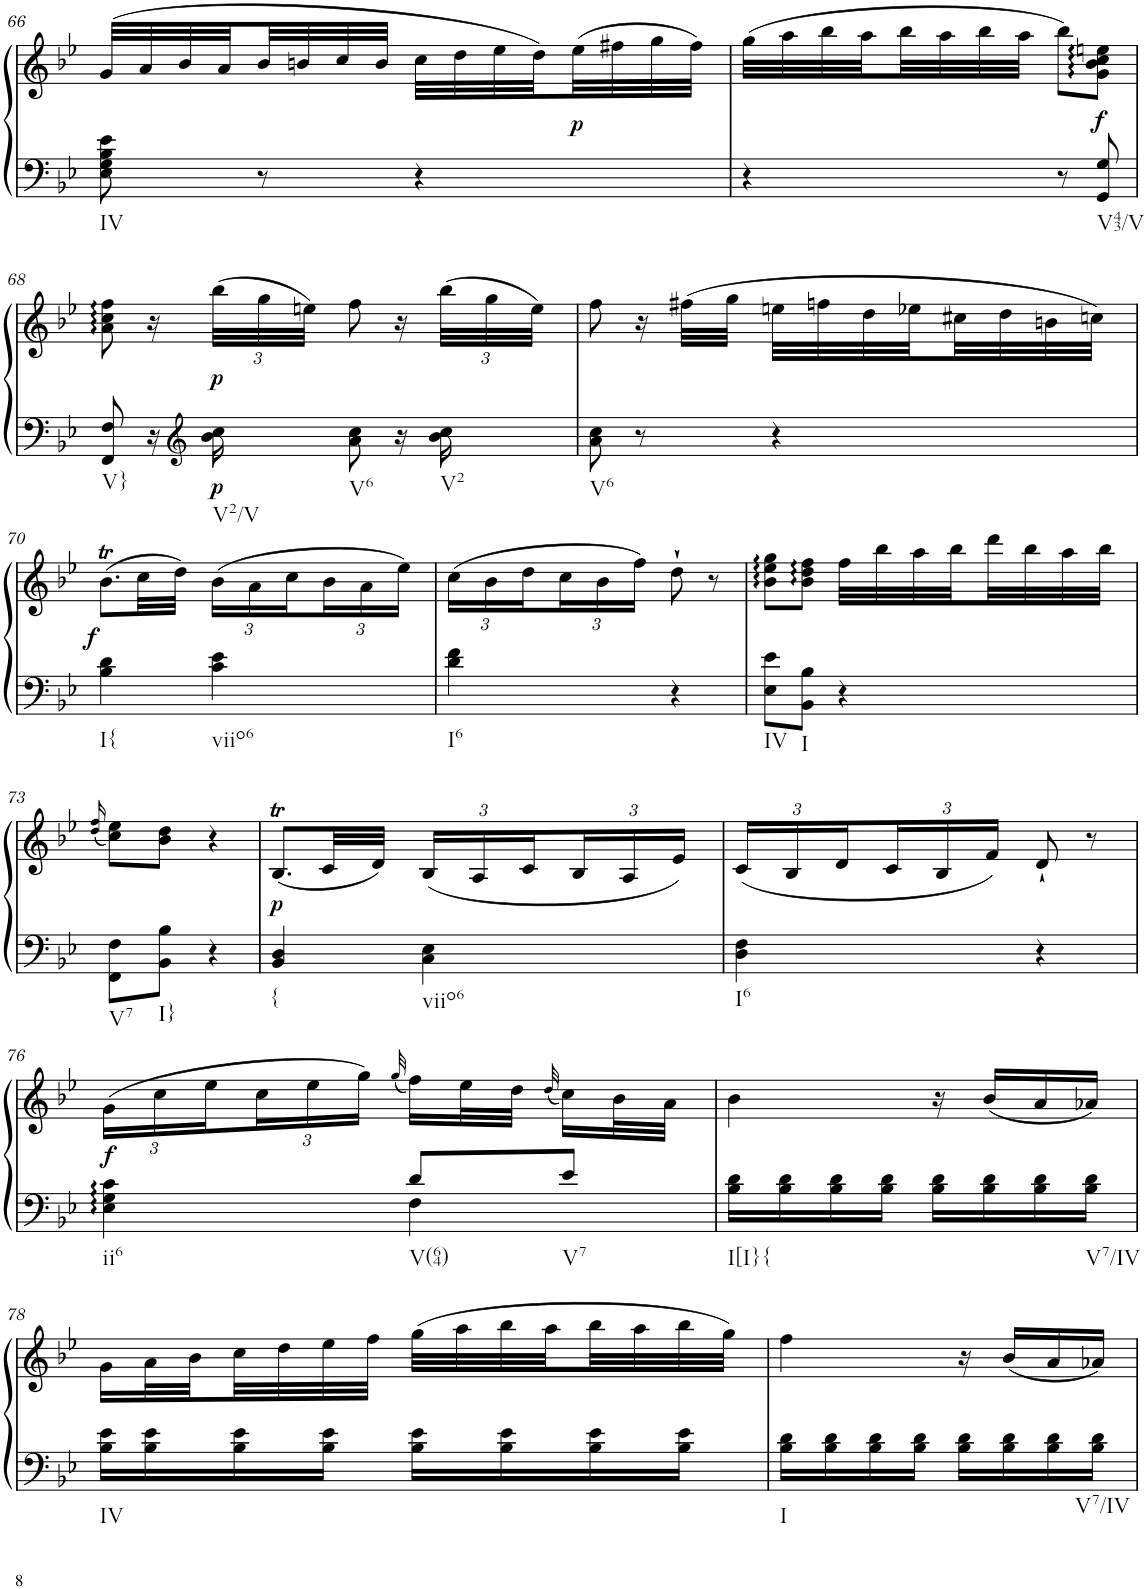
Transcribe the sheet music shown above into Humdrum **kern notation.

**kern	**kern	**dynam
*part1	*part1	*part1
*staff2	*staff1	*staff1/2
*I"Klavier linke Hand	*	*
!!LO:PB:g=z
*clefG2	*clefG2	*
*k[b-e-]	*k[b-e-]	*
*M2/4	*M2/4	*
=66	=66	=66
!LO:TX:b:t=IV	!	!
8E-\ 8G\ 8B-\ 8e-\	(32g/LLL	.
.	32a/	.
.	32b-/	.
.	32a/	.
8r	32b-/	.
.	32bn/	.
.	32cc/	.
.	32b/JJJ	.
4r	32cc\LLL	.
.	32dd\	.
.	32ee-\	.
.	32dd\)	.
!	!	!LO:DY:b
.	(32ee-\	p
.	32ff#X\	.
.	32gg\	.
.	32ff#\JJJ)	.
=67	=67	=67
4r	(32gg\LLL	.
.	32aa\	.
.	32bb-\	.
.	32aa\	.
.	32bb-\	.
.	32aa\	.
.	32bb-\	.
.	32aa\JJJ	.
8r	8bb-\L)	.
!LO:TX:b:t=V43/V	!	!
!	!	!LO:DY:b
8GG/ 8G/	8g\ 8b-\ 8cc\ 8een\J	f
!!LO:LB:g=z
=68	=68	=68
!LO:TX:b:t=V}	!	!
8FF/ 8F/	8a\ 8cc\ 8ff\	.
16r	16r	.
*clefG2	*	*
*	*Xbrackettup	*
!LO:TX:b:t=V2/V	!	!
!	!	!LO:DY:b=2
!	!	!LO:DY:n=1:b
16b-\ 16cc\	(48bb-\LLL	p p
.	48gg\	.
.	48een\JJJ)	.
!LO:TX:b:t=V6	!	!
8a\ 8cc\	8ff\	.
16r	16r	.
!LO:TX:b:t=V2	!	!
16b-\ 16cc\	(48bb-\LLL	.
.	48gg\	.
.	48ee\JJJ)	.
=69	=69	=69
!LO:TX:b:t=V6	!	!
8a\ 8cc\	8ff\	.
8r	16r	.
.	(32ff#X\LLL	.
.	32gg\JJJ	.
4r	32een\LLL	.
.	32ffn\	.
.	32dd\	.
.	32ee-X\	.
.	32cc#X\	.
.	32dd\	.
.	32bn\	.
.	32ccn\JJJ)	.
!!LO:LB:g=z
=70	=70	=70
!LO:TX:b:t=I{	!	!
!	!	!LO:DY:b
4B-\ 4d\	(8.b-T\L	f
.	32cc\LL	.
.	32dd\JJJ)	.
!LO:TX:b:t=viio6	!	!
4c\ 4e-\	(24b-\LL	.
.	24a\	.
.	24cc\	.
.	24b-\	.
.	24a\	.
.	24ee-\JJ)	.
=71	=71	=71
!LO:TX:b:t=I6	!	!
4d\ 4f\	(24cc\LL	.
.	24b-\	.
.	24dd\	.
.	24cc\	.
.	24b-\	.
.	24ff\JJ)	.
4r	8dd`\	.
.	8r	.
=72	=72	=72
!LO:TX:b:t=IV	!	!
8E-\ 8e-\L	8b-\ 8ee-\ 8gg\L	.
!LO:TX:b:t=I	!	!
8BB-\ 8B-\J	8b-\ 8dd\ 8ff\J	.
4r	32ff\LLL	.
.	32bb-\	.
.	32aa\	.
.	32bb-\	.
.	32ddd\	.
.	32bb-\	.
.	32aa\	.
.	32bb-\JJJ	.
!!LO:LB:g=z
=73	=73	=73
.	(16qdd/ 16qff/	.
!LO:TX:b:t=V7	!	!
8FF\ 8F\L	8cc\ 8ee-\L)	.
!LO:TX:b:t=I}	!	!
8BB-\ 8B-\J	8b-\ 8dd\J	.
4r	4r	.
=74	=74	=74
!LO:TX:b:t={	!	!
!	!	!LO:DY:b
4BB-/ 4D/	(8.B-T/L	p
.	32c/LL	.
.	32d/JJJ)	.
!LO:TX:b:t=viio6	!	!
4C\ 4E-\	(24B-/LL	.
.	24A/	.
.	24c/	.
.	24B-/	.
.	24A/	.
.	24e-/JJ)	.
=75	=75	=75
!LO:TX:b:t=I6	!	!
4D\ 4F\	(24c/LL	.
.	24B-/	.
.	24d/	.
.	24c/	.
.	24B-/	.
.	24f/JJ)	.
4r	8d`/	.
.	8r	.
!!LO:LB:g=z
=76	=76	=76
*^	*	*
!LO:TX:b:t=ii6	!	!	!
!	!	!	!LO:DY:b
4E-\ 4G\ 4c\	4ryy	(24g\LL	f
.	.	24cc\	.
.	.	24ee-\	.
.	.	24cc\	.
.	.	24ee-\	.
.	.	24gg\JJ)	.
.	.	(32qgg/	.
!LO:TX:b:t=V(64)	!	!	!
8d/L	4F\	16ff\LL)	.
.	.	32ee-\L	.
.	.	32dd\JJJ	.
.	.	(32qdd/	.
!LO:TX:b:t=V7	!	!	!
8e-/J	.	16cc\LL)	.
.	.	32b-\L	.
.	.	32a\JJJ	.
*v	*v	*	*
=77	=77	=77
!LO:TX:b:t=I[I}{	!	!
16B-\ 16d\LL	4b-\	.
16B-\ 16d\	.	.
16B-\ 16d\	.	.
16B-\ 16d\JJ	.	.
16B-\ 16d\LL	16r	.
16B-\ 16d\	(16b-/LL	.
16B-\ 16d\	16a/	.
!LO:TX:b:t=V7/IV	!	!
16B-\ 16d\JJ	16a-X/JJ)	.
!!LO:LB:g=z
=78	=78	=78
!LO:TX:b:t=IV	!	!
16B-\ 16e-\LL	16g\LL	.
16B-\ 16e-\	32a\L	.
.	32b-\	.
16B-\ 16e-\	32cc\	.
.	32dd\	.
16B-\ 16e-\JJ	32ee-\	.
.	32ff\JJJ	.
16B-\ 16e-\LL	(32gg\LLL	.
.	32aa\	.
16B-\ 16e-\	32bb-\	.
.	32aa\	.
16B-\ 16e-\	32bb-\	.
.	32aa\	.
16B-\ 16e-\JJ	32bb-\	.
.	32gg\JJJ)	.
=79	=79	=79
!LO:TX:b:t=I	!	!
16B-\ 16d\LL	4ff\	.
16B-\ 16d\	.	.
16B-\ 16d\	.	.
16B-\ 16d\JJ	.	.
16B-\ 16d\LL	16r	.
16B-\ 16d\	(16b-/LL	.
16B-\ 16d\	16a/	.
!LO:TX:b:t=V7/IV	!	!
16B-\ 16d\JJ	16a-X/JJ)	.
=	=	=
*-	*-	*-
